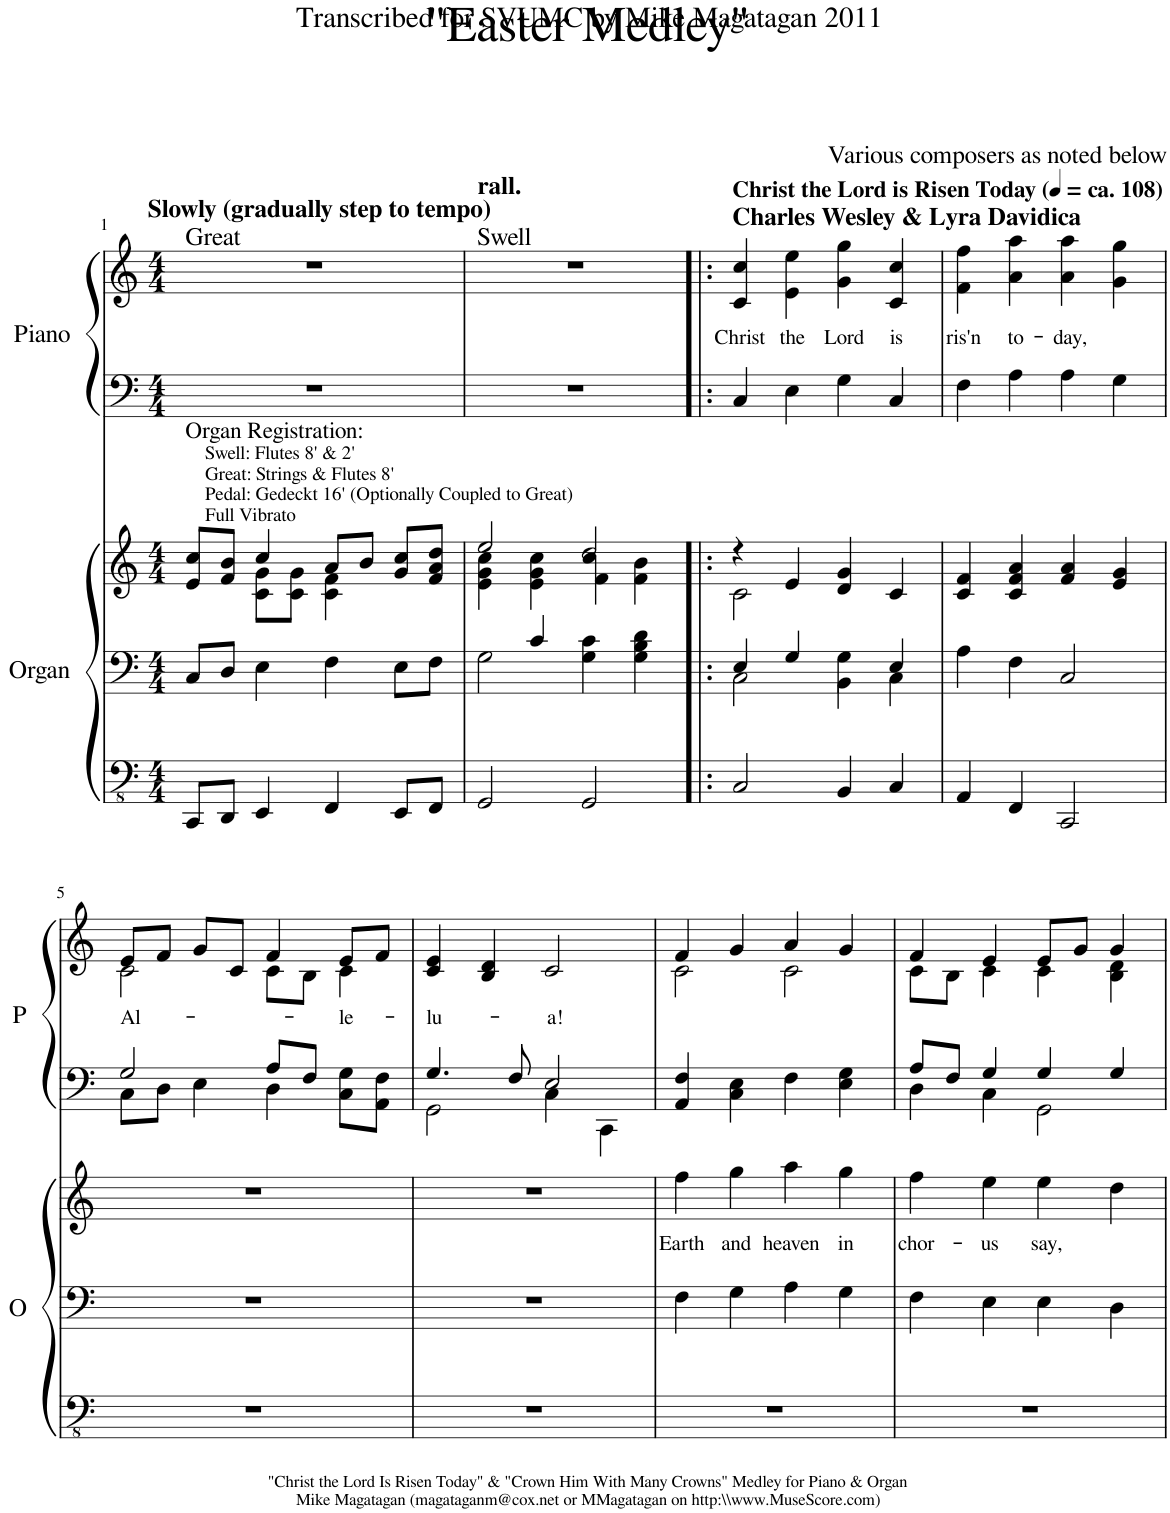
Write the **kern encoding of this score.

**kern	**kern	**kern	**text	**kern	**kern	**text
*part2	*part2	*part2	*part2	*part1	*part1	*part1
*staff5	*staff4	*staff3	*staff3	*staff2	*staff1	*staff1
*I"Organ	*	*	*	*I"Piano	*	*
*I'O	*	*	*	*I'P	*	*
*clefFv4	*clefF4	*clefG2	*	*clefF4	*clefG2	*
*k[]	*k[]	*k[]	*	*k[]	*k[]	*
*M4/4	*M4/4	*M4/4	*	*M4/4	*M4/4	*
=1	=1	=1	=1	=1	=1	=1
*	*	*^	*	*	*	*
!	!	!	!	!	!	!LO:TX:a:B:t=Slowly (gradually step to tempo)	!
!	!	!	!	!	!	!LO:TX:a:t=Great	!
!	!	!LO:TX:a:t=Organ Registration&colon;	!	!	!	!	!
!	!	!LO:TX:a:t=Swell&colon; Flutes 8' & 2'	!	!	!	!	!
!	!	!LO:TX:a:t=Great&colon; Strings & Flutes 8'	!	!	!	!	!
!	!	!LO:TX:a:t=Pedal&colon; Gedeckt 16' (Optionally Coupled to Great)	!	!	!	!	!
!	!	!LO:TX:a:t=Full Vibrato	!	!	!	!	!
8CCC/L	8C/L	8e/ 8cc/L	4ryy	.	1r	1r	.
8DDD/J	8D/J	8f/ 8b/J	.	.	.	.	.
4EEE/	4E\	8c\ 8g\L	4cc/	.	.	.	.
.	.	8c\ 8g\J	.	.	.	.	.
4FFF/	4F\	4c\ 4f\	8a/L	.	.	.	.
.	.	.	8b/J	.	.	.	.
8EEE/L	8E\L	4ryy	8g/ 8cc/L	.	.	.	.
8FFF/J	8F\J	.	8f/ 8a/ 8dd/J	.	.	.	.
=2	=2	=2	=2	=2	=2	=2	=2
*	*^	*	*	*	*	*	*
!	!	!	!	!	!	!	!LO:TX:a:B:t=rall.	!
!	!	!	!	!	!	!	!LO:TX:a:t=Swell	!
2GGG/	2G\	4ryy	2ee/	4e\ 4g\ 4cc\	.	1r	1r	.
.	.	4c/	.	4e\ 4g\ 4cc\	.	.	.	.
2GGG/	2ryy	4G\ 4c\	2dd/	4f\ 4cc\	.	.	.	.
.	.	4G\ 4B\ 4d\	.	4f\ 4b\	.	.	.	.
=3!|:	=3!|:	=3!|:	=3!|:	=3!|:	=3!|:	=3!|:	=3!|:	=3!|:
!	!	!	!	!	!	!	!LO:TX:a:B:t=Christ the Lord is Risen Today (	!
!	!	!	!	!	!	!	!LO:TX:a:B:t=ca. 108)	!
!	!	!	!	!	!	!	!LO:TX:a:t=Charles Wesley & Lyra Davidica	!
!	!	!	!	!	!	!	!	!LO:LY:b
2CC/	4E/	2C\	4r	2c\	.	4C/	4c/ 4cc/	Christ
!	!	!	!	!	!	!	!	!LO:LY:b
.	4G/	.	4e/	.	.	4E\	4e\ 4ee\	the
!	!	!	!	!	!	!	!	!LO:LY:b
4BBB/	4G\	4BB\	4d/ 4g/	2ryy	.	4G\	4g\ 4gg\	Lord
!	!	!	!	!	!	!	!	!LO:LY:b
4CC/	4E/	4C\	4c/	.	.	4C/	4c/ 4cc/	is
*	*	*	*v	*v	*	*	*	*
=4	=4	=4	=4	=4	=4	=4	=4
!	!	!	!	!	!	!	!LO:LY:b
*	*v	*v	*	*	*	*	*
4AAA/	4A\	4c/ 4f/	.	4F\	4f\ 4ff\	ris'n
!	!	!	!	!	!	!LO:LY:b
4FFF/	4F\	4c/ 4f/ 4a/	.	4A\	4a\ 4aa\	to-
!	!	!	!	!	!	!LO:LY:b
2CCC/	2C/	4f/ 4a/	.	4A\	4a\ 4aa\	-day,
.	.	4e/ 4g/	.	4G\	4g\ 4gg\	.
!!LO:LB:g=z
=5	=5	=5	=5	=5	=5	=5
*	*	*	*	*^	*	*
!	!	!	!	!	!	!	!LO:LY:b
*	*	*	*	*	*	*^	*
1r	1r	1r	.	2G/	8C\L	8e/L	2c\	Al-
.	.	.	.	.	8D\J	8f/J	.	.
.	.	.	.	.	4E\	8g/L	.	.
.	.	.	.	.	.	8c/J	.	.
.	.	.	.	8A/L	4D\	4f/	8c\L	.
.	.	.	.	8F/J	.	.	8B\J	.
!	!	!	!	!	!	!	!	!LO:LY:b
.	.	.	.	4ryy	8C\ 8G\L	8e/L	4c\	-le-
.	.	.	.	.	8AA\ 8F\J	8f/J	.	.
*	*	*	*	*	*	*v	*v	*
=6	=6	=6	=6	=6	=6	=6	=6
!	!	!	!	!	!	!	!LO:LY:b
1r	1r	1r	.	4.G/	2GG\	4c/ 4e/	-lu-
.	.	.	.	.	.	4B/ 4d/	.
.	.	.	.	8F/	.	.	.
!	!	!	!	!	!	!	!LO:LY:b
.	.	.	.	2E/	4C\	2c/	-a!
.	.	.	.	.	4CC\	.	.
=7	=7	=7	=7	=7	=7	=7	=7
!	!	!	!LO:LY:b	!	!	!	!
*	*	*	*	*v	*v	*^	*
1r	4F\	4ff\	Earth	4AA/ 4F/	4f/	2c\	.
!	!	!	!LO:LY:b	!	!	!	!
.	4G\	4gg\	and	4C\ 4E\	4g/	.	.
!	!	!	!LO:LY:b	!	!	!	!
.	4A\	4aa\	heaven	4F\	4a/	2c\	.
!	!	!	!LO:LY:b	!	!	!	!
.	4G\	4gg\	in	4E\ 4G\	4g/	.	.
=8	=8	=8	=8	=8	=8	=8	=8
!	!	!	!LO:LY:b	!	!	!	!
*	*	*	*	*^	*	*	*
1r	4F\	4ff\	chor-	8A/L	4D\	4f/	8c\L	.
.	.	.	.	8F/J	.	.	8B\J	.
!	!	!	!LO:LY:b	!	!	!	!	!
.	4E\	4ee\	-us	4G/	4C\	4e/	4c\	.
!	!	!	!LO:LY:b	!	!	!	!	!
.	4E\	4ee\	say,	4G/	2GG\	8e/L	4c\	.
.	.	.	.	.	.	8g/J	.	.
.	4D\	4dd\	.	4G/	.	4g/	4B\ 4d\	.
*	*	*	*	*v	*v	*	*	*
*	*	*	*	*	*v	*v	*
=	=	=	=	=	=	=
*-	*-	*-	*-	*-	*-	*-
